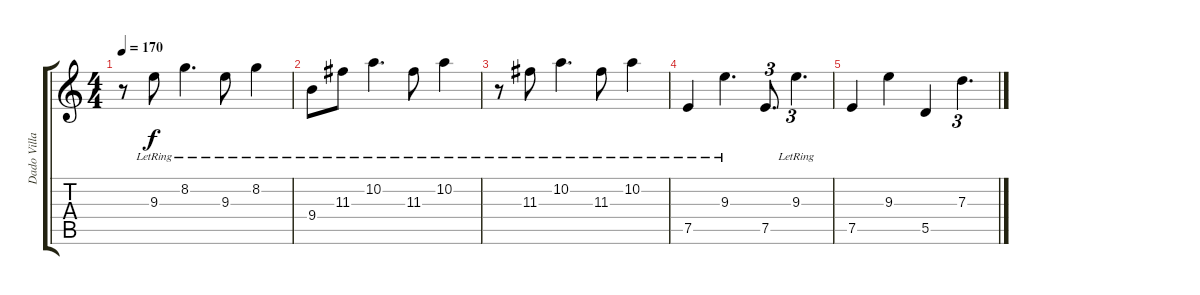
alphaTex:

\track ("Dado Villa-Lobos (Guitarra)" "Dado Villa") {instrument electricguitarjazz bank 8}
\staff {score tabs}
\tuning (E4 B3 G3 D3 A2 E2) {hide}
\ts (4 4)
\tempo 170
\clef g2
\ks c
r.8{dy f volume 7} 9.3{lr}.8 8.2{lr}.4{d} 9.3{lr}.8 8.2{lr}.4 |
9.4{lr}.8{volume 6} 11.3{lr}.8 10.2{lr}.4{d} 11.3{lr}.8 10.2{lr}.4 |
r.8{volume 5} 11.3{lr}.8 10.2{lr}.4{d} 11.3{lr}.8 10.2{lr}.4 |
7.5{lr}.4{volume 3} 9.3{lr}.4{d} 7.5.8{d tu (3 2)} 9.3{lr}.4{d tu (3 2)} |
7.5.4{volume 2} 9.3.4 5.5.4 7.3.4{d tu (3 2)}
